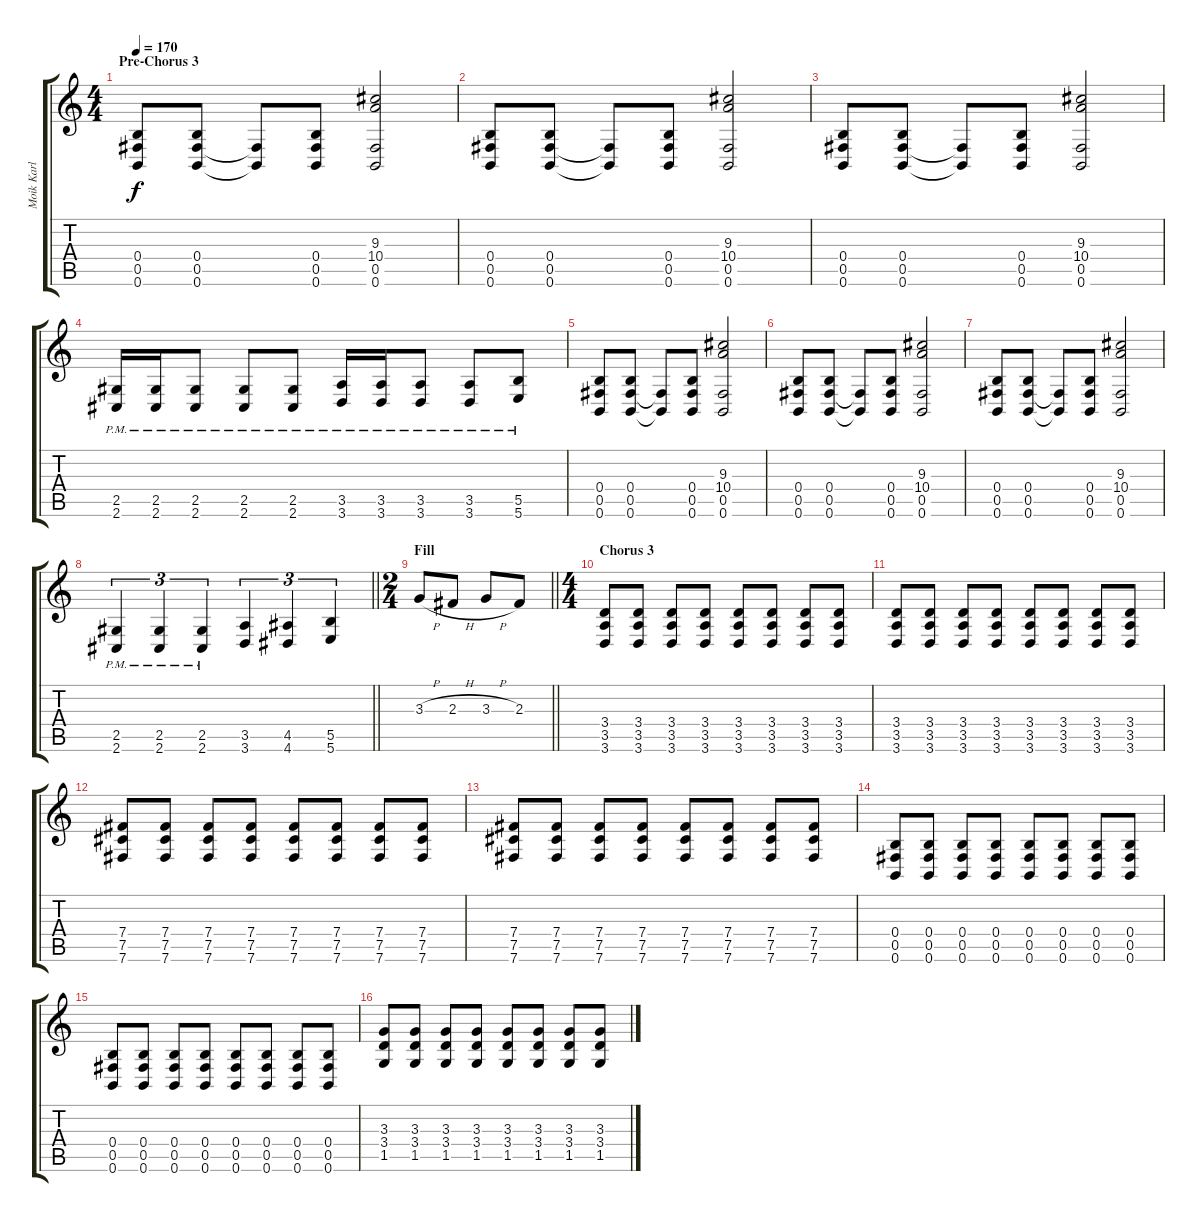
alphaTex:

\track ("Moik Karl" "Moik Karl") {instrument distortionguitar}
\staff {score tabs}
\tuning (Db4 Ab3 E3 B2 Gb2 B1) {hide}
\ts (4 4)
\section ("" "Pre-Chorus 3")
\tempo 170
\clef g2
\ks c
(0.4 0.5 0.6).8{dy f} (0.4 0.5 0.6).8 (0.5{t} 0.6{t}).8 (0.4 0.5 0.6).8 (9.3 10.4 0.5 0.6).2 |
(0.4 0.5 0.6).8 (0.4 0.5 0.6).8 (0.5{t} 0.6{t}).8 (0.4 0.5 0.6).8 (9.3 10.4 0.5 0.6).2 |
(0.4 0.5 0.6).8 (0.4 0.5 0.6).8 (0.5{t} 0.6{t}).8 (0.4 0.5 0.6).8 (9.3 10.4 0.5 0.6).2 |
(2.5{pm} 2.6{pm}).16 (2.5{pm} 2.6{pm}).16 (2.5{pm} 2.6{pm}).8 (2.5{pm} 2.6{pm}).8 (2.5{pm} 2.6{pm}).8 (3.5{pm} 3.6{pm}).16 (3.5{pm} 3.6{pm}).16 (3.5{pm} 3.6{pm}).8 (3.5{pm} 3.6{pm}).8 (5.5{pm} 5.6{pm}).8 |
(0.4 0.5 0.6).8 (0.4 0.5 0.6).8 (0.5{t} 0.6{t}).8 (0.4 0.5 0.6).8 (9.3 10.4 0.5 0.6).2 |
(0.4 0.5 0.6).8 (0.4 0.5 0.6).8 (0.5{t} 0.6{t}).8 (0.4 0.5 0.6).8 (9.3 10.4 0.5 0.6).2 |
(0.4 0.5 0.6).8 (0.4 0.5 0.6).8 (0.5{t} 0.6{t}).8 (0.4 0.5 0.6).8 (9.3 10.4 0.5 0.6).2 |
\barLineRight lightlight
(2.5{pm} 2.6{pm}).4{tu (3 2)} (2.5{pm} 2.6{pm}).4{tu (3 2)} (2.5{pm} 2.6{pm}).4{tu (3 2)} (3.5 3.6).4{tu (3 2)} (4.5 4.6).4{tu (3 2)} (5.5 5.6).4{tu (3 2)} |
\ts (2 4)
\section ("" "Fill")
\barLineRight lightlight
3.3{h}.8 2.3{h}.8 3.3{h}.8 2.3.8 |
\ts (4 4)
\section ("" "Chorus 3")
(3.4 3.5 3.6).8 (3.4 3.5 3.6).8 (3.4 3.5 3.6).8 (3.4 3.5 3.6).8 (3.4 3.5 3.6).8 (3.4 3.5 3.6).8 (3.4 3.5 3.6).8 (3.4 3.5 3.6).8 |
(3.4 3.5 3.6).8 (3.4 3.5 3.6).8 (3.4 3.5 3.6).8 (3.4 3.5 3.6).8 (3.4 3.5 3.6).8 (3.4 3.5 3.6).8 (3.4 3.5 3.6).8 (3.4 3.5 3.6).8 |
(7.4 7.5 7.6).8 (7.4 7.5 7.6).8 (7.4 7.5 7.6).8 (7.4 7.5 7.6).8 (7.4 7.5 7.6).8 (7.4 7.5 7.6).8 (7.4 7.5 7.6).8 (7.4 7.5 7.6).8 |
(7.4 7.5 7.6).8 (7.4 7.5 7.6).8 (7.4 7.5 7.6).8 (7.4 7.5 7.6).8 (7.4 7.5 7.6).8 (7.4 7.5 7.6).8 (7.4 7.5 7.6).8 (7.4 7.5 7.6).8 |
(0.4 0.5 0.6).8 (0.4 0.5 0.6).8 (0.4 0.5 0.6).8 (0.4 0.5 0.6).8 (0.4 0.5 0.6).8 (0.4 0.5 0.6).8 (0.4 0.5 0.6).8 (0.4 0.5 0.6).8 |
(0.4 0.5 0.6).8 (0.4 0.5 0.6).8 (0.4 0.5 0.6).8 (0.4 0.5 0.6).8 (0.4 0.5 0.6).8 (0.4 0.5 0.6).8 (0.4 0.5 0.6).8 (0.4 0.5 0.6).8 |
(3.3 3.4 1.5).8 (3.3 3.4 1.5).8 (3.3 3.4 1.5).8 (3.3 3.4 1.5).8 (3.3 3.4 1.5).8 (3.3 3.4 1.5).8 (3.3 3.4 1.5).8 (3.3 3.4 1.5).8
